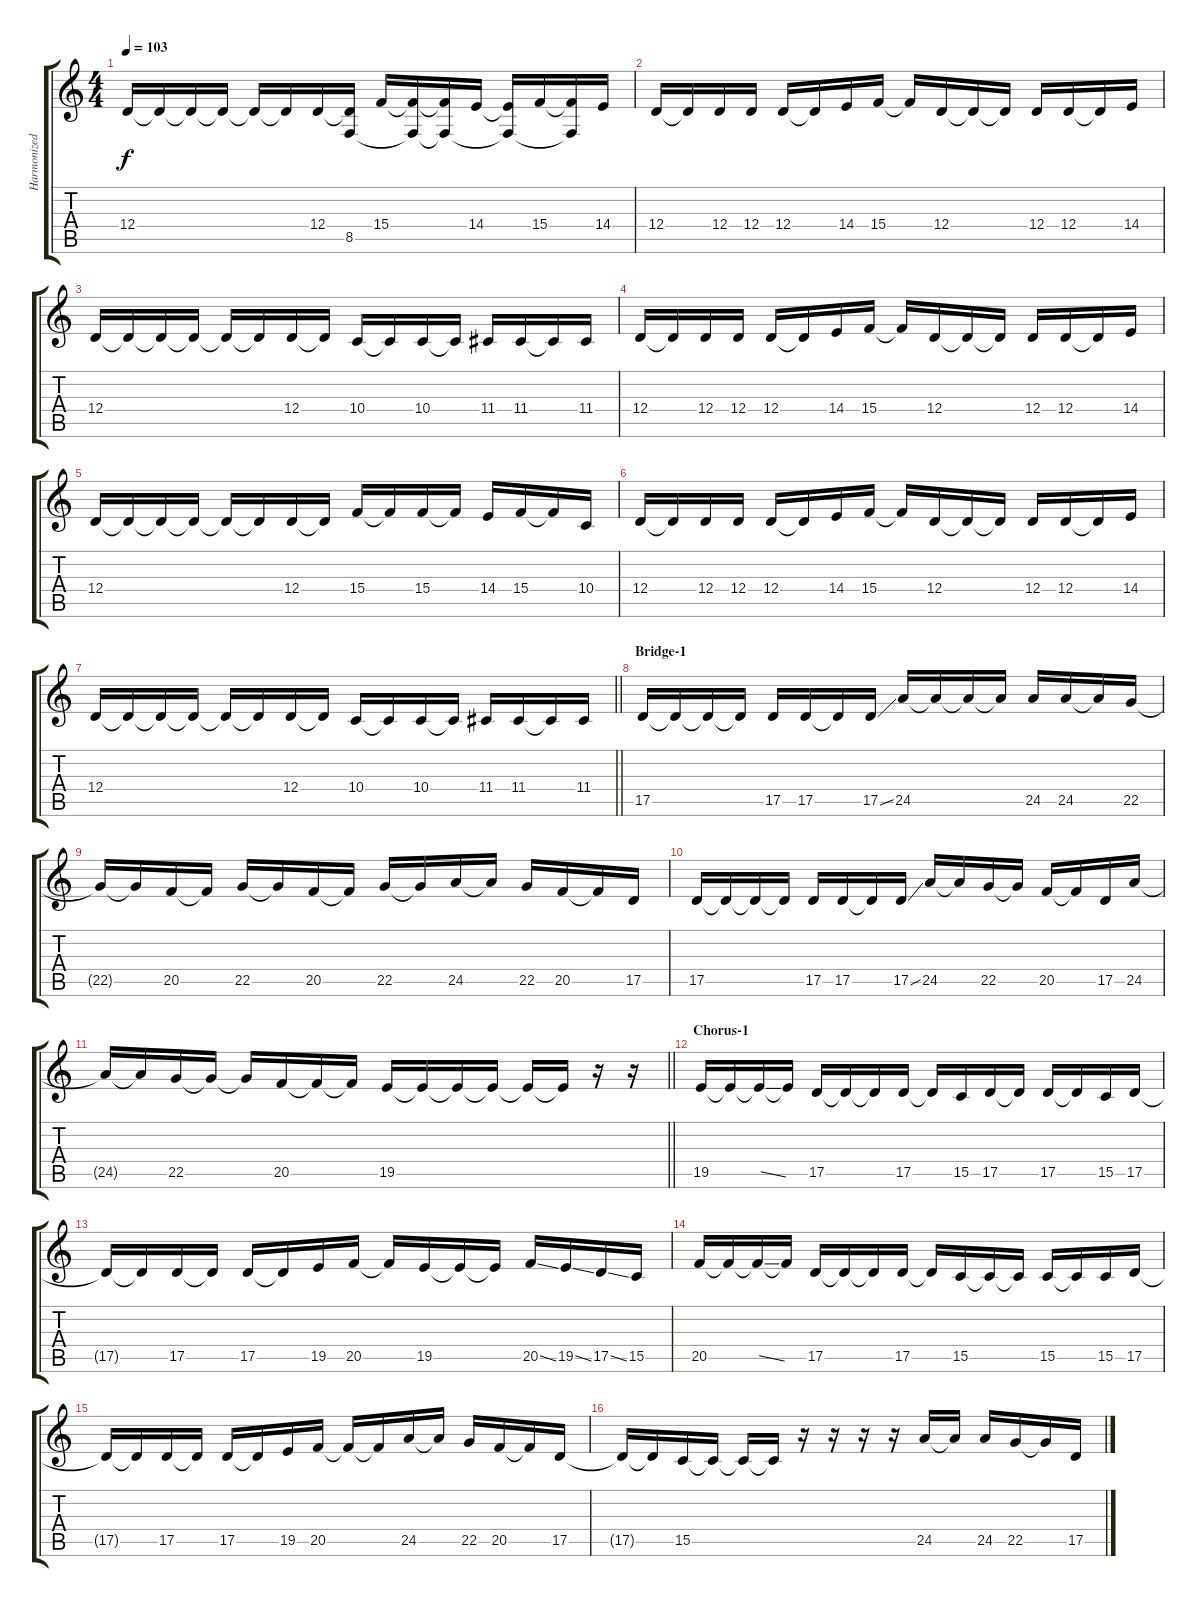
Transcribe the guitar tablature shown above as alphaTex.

\track ("Harmonized Vocals" "Harmonized") {instrument trumpet}
\staff {score tabs}
\tuning (E4 B3 G3 D3 A2 E2) {hide}
\ts (4 4)
\tempo 103
\clef g2
\ks c
12.4.16{dy f} 12.4{t}.16 12.4{t}.16 12.4{t}.16 12.4{t}.16 12.4{t}.16 12.4.16 (12.4{t} 8.5).16 15.4.16 (15.4{t} 8.5{t}).16 (15.4{t} 8.5{t}).16 14.4.16 (14.4{t} 8.5{t}).16 15.4.16 (15.4{t} 8.5{t}).16 14.4.16 |
12.4.16 12.4{t}.16 12.4.16 12.4.16 12.4.16 12.4{t}.16 14.4.16 15.4.16 15.4{t}.16 12.4.16 12.4{t}.16 12.4{t}.16 12.4.16 12.4.16 12.4{t}.16 14.4.16 |
12.4.16 12.4{t}.16 12.4{t}.16 12.4{t}.16 12.4{t}.16 12.4{t}.16 12.4.16 12.4{t}.16 10.4.16 10.4{t}.16 10.4.16 10.4{t}.16 11.4.16 11.4.16 11.4{t}.16 11.4.16 |
12.4.16 12.4{t}.16 12.4.16 12.4.16 12.4.16 12.4{t}.16 14.4.16 15.4.16 15.4{t}.16 12.4.16 12.4{t}.16 12.4{t}.16 12.4.16 12.4.16 12.4{t}.16 14.4.16 |
12.4.16 12.4{t}.16 12.4{t}.16 12.4{t}.16 12.4{t}.16 12.4{t}.16 12.4.16 12.4{t}.16 15.4.16 15.4{t}.16 15.4.16 15.4{t}.16 14.4.16 15.4.16 15.4{t}.16 10.4.16 |
12.4.16 12.4{t}.16 12.4.16 12.4.16 12.4.16 12.4{t}.16 14.4.16 15.4.16 15.4{t}.16 12.4.16 12.4{t}.16 12.4{t}.16 12.4.16 12.4.16 12.4{t}.16 14.4.16 |
\barLineRight lightlight
12.4.16 12.4{t}.16 12.4{t}.16 12.4{t}.16 12.4{t}.16 12.4{t}.16 12.4.16 12.4{t}.16 10.4.16 10.4{t}.16 10.4.16 10.4{t}.16 11.4.16 11.4.16 11.4{t}.16 11.4.16 |
\section ("" "Bridge-1")
17.5.16 17.5{t}.16 17.5{t}.16 17.5{t}.16 17.5.16 17.5.16 17.5{t}.16 17.5{ss}.16 24.5.16 24.5{t}.16 24.5{t}.16 24.5{t}.16 24.5.16 24.5.16 24.5{t}.16 22.5.16 |
22.5{t}.16 22.5{t}.16 20.5.16 20.5{t}.16 22.5.16 22.5{t}.16 20.5.16 20.5{t}.16 22.5.16 22.5{t}.16 24.5.16 24.5{t}.16 22.5.16 20.5.16 20.5{t}.16 17.5.16 |
17.5.16 17.5{t}.16 17.5{t}.16 17.5{t}.16 17.5.16 17.5.16 17.5{t}.16 17.5{ss}.16 24.5.16 24.5{t}.16 22.5.16 22.5{t}.16 20.5.16 20.5{t}.16 17.5.16 24.5.16 |
\barLineRight lightlight
24.5{t}.16 24.5{t}.16 22.5.16 22.5{t}.16 22.5{t}.16 20.5.16 20.5{t}.16 20.5{t}.16 19.5.16 19.5{t}.16 19.5{t}.16 19.5{t}.16 19.5{t}.16 19.5{t}.16 r.16 r.16 |
\section ("" "Chorus-1")
19.5.16 19.5{t}.16 19.5{ss t}.16 19.5{t}.16 17.5.16 17.5{t}.16 17.5{t}.16 17.5.16 17.5{t}.16 15.5.16 17.5.16 17.5{t}.16 17.5.16 17.5{t}.16 15.5.16 17.5.16 |
17.5{t}.16 17.5{t}.16 17.5.16 17.5{t}.16 17.5.16 17.5{t}.16 19.5.16 20.5.16 20.5{t}.16 19.5.16 19.5{t}.16 19.5{t}.16 20.5{ss}.16 19.5{ss}.16 17.5{ss}.16 15.5.16 |
20.5.16 20.5{t}.16 20.5{ss t}.16 20.5{t}.16 17.5.16 17.5{t}.16 17.5{t}.16 17.5.16 17.5{t}.16 15.5.16 15.5{t}.16 15.5{t}.16 15.5.16 15.5{t}.16 15.5.16 17.5.16 |
17.5{t}.16 17.5{t}.16 17.5.16 17.5{t}.16 17.5.16 17.5{t}.16 19.5.16 20.5.16 20.5{t}.16 20.5{t}.16 24.5.16 24.5{t}.16 22.5.16 20.5.16 20.5{t}.16 17.5.16 |
17.5{t}.16 17.5{t}.16 15.5.16 15.5{t}.16 15.5{t}.16 15.5{t}.16 r.16 r.16 r.16 r.16 24.5.16 24.5{t}.16 24.5.16 22.5.16 22.5{t}.16 17.5.16
